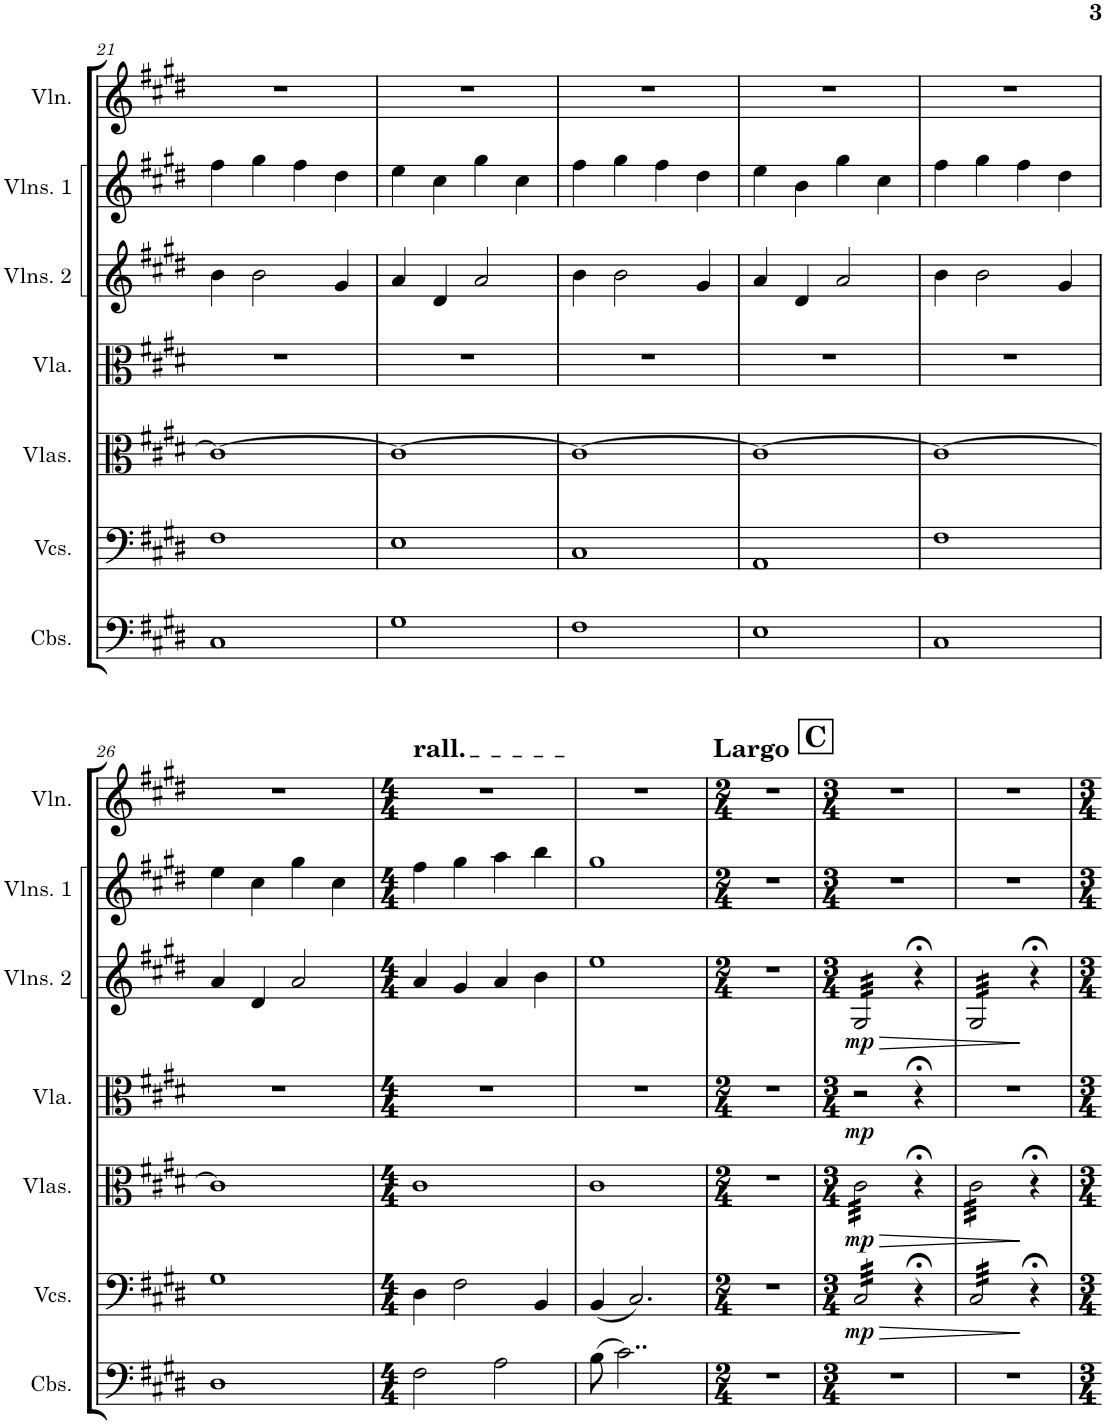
**kern	**kern	**dynam	**kern	**dynam	**kern	**dynam	**kern	**dynam	**kern	**kern
*part7	*part6	*part6	*part5	*part5	*part4	*part4	*part3	*part3	*part2	*part1
*staff7	*staff6	*staff6	*staff5	*staff5	*staff4	*staff4	*staff3	*staff3	*staff2	*staff1
*I"Contrabasses	*I"Violoncellos	*	*I"Violas	*	*I"Viola	*	*I"Violins 2	*	*I"Violins 1	*I"Violin
*I'Cbs.	*I'Vcs.	*	*I'Vlas.	*	*I'Vla.	*	*I'Vlns. 2	*	*I'Vlns. 1	*I'Vln.
!!LO:PB:g=z
*clefF4	*clefF4	*	*clefC3	*	*clefC3	*	*clefG2	*	*clefG2	*clefG2
*Trd7c12	*	*	*	*	*	*	*	*	*	*
*k[f#c#g#d#]	*k[f#c#g#d#]	*	*k[f#c#g#d#]	*	*k[f#c#g#d#]	*	*k[f#c#g#d#]	*	*k[f#c#g#d#]	*k[f#c#g#d#]
*M4/4	*M4/4	*	*M4/4	*	*M4/4	*	*M4/4	*	*M4/4	*M4/4
=21	=21	=21	=21	=21	=21	=21	=21	=21	=21	=21
1C#	1F#	.	1c#_	.	1r	.	4b\	.	4ff#\	1r
.	.	.	.	.	.	.	2b\	.	4gg#\	.
.	.	.	.	.	.	.	.	.	4ff#\	.
.	.	.	.	.	.	.	4g#/	.	4dd#\	.
=22	=22	=22	=22	=22	=22	=22	=22	=22	=22	=22
1G#	1E	.	1c#_	.	1r	.	4a/	.	4ee\	1r
.	.	.	.	.	.	.	4d#/	.	4cc#\	.
.	.	.	.	.	.	.	2a/	.	4gg#\	.
.	.	.	.	.	.	.	.	.	4cc#\	.
=23	=23	=23	=23	=23	=23	=23	=23	=23	=23	=23
1F#	1C#	.	1c#_	.	1r	.	4b\	.	4ff#\	1r
.	.	.	.	.	.	.	2b\	.	4gg#\	.
.	.	.	.	.	.	.	.	.	4ff#\	.
.	.	.	.	.	.	.	4g#/	.	4dd#\	.
=24	=24	=24	=24	=24	=24	=24	=24	=24	=24	=24
1E	1AA	.	1c#_	.	1r	.	4a/	.	4ee\	1r
.	.	.	.	.	.	.	4d#/	.	4b\	.
.	.	.	.	.	.	.	2a/	.	4gg#\	.
.	.	.	.	.	.	.	.	.	4cc#\	.
=25	=25	=25	=25	=25	=25	=25	=25	=25	=25	=25
1C#	1F#	.	1c#_	.	1r	.	4b\	.	4ff#\	1r
.	.	.	.	.	.	.	2b\	.	4gg#\	.
.	.	.	.	.	.	.	.	.	4ff#\	.
.	.	.	.	.	.	.	4g#/	.	4dd#\	.
!!LO:LB:g=z
=26	=26	=26	=26	=26	=26	=26	=26	=26	=26	=26
1D#	1G#	.	1c#]	.	1r	.	4a/	.	4ee\	1r
.	.	.	.	.	.	.	4d#/	.	4cc#\	.
.	.	.	.	.	.	.	2a/	.	4gg#\	.
.	.	.	.	.	.	.	.	.	4cc#\	.
=27	=27	=27	=27	=27	=27	=27	=27	=27	=27	=27
*M4/4	*M4/4	*	*M4/4	*	*M4/4	*	*M4/4	*	*M4/4	*M4/4
!	!	!	!	!	!	!	!	!	!	!LO:TX:a:t=rall.
2F#\	4D#\	.	1c#	.	1r	.	4a/	.	4ff#\	1r
.	2F#\	.	.	.	.	.	4g#/	.	4gg#\	.
2A\	.	.	.	.	.	.	4a/	.	4aa\	.
.	4BB/	.	.	.	.	.	4b\	.	4bb\	.
=28	=28	=28	=28	=28	=28	=28	=28	=28	=28	=28
(8B\	(4BB/	.	1c#	.	1r	.	1ee	.	1gg#	1r
2..c#\)	.	.	.	.	.	.	.	.	.	.
.	2.C#/)	.	.	.	.	.	.	.	.	.
=29	=29	=29	=29	=29	=29	=29	=29	=29	=29	=29
*M2/4	*M2/4	*	*M2/4	*	*M2/4	*	*M2/4	*	*M2/4	*M2/4
!	!	!	!	!	!	!	!	!	!	!LO:TX:a:B:t=Largo
2r	2r	.	2r	.	2r	.	2r	.	2r	2r
!!LO:REH:place=s1:a:B:cj:fs=14:t=C
=30	=30	=30	=30	=30	=30	=30	=30	=30	=30	=30
*M3/4	*M3/4	*	*M3/4	*	*M3/4	*	*M3/4	*	*M3/4	*M3/4
!	!	!LO:HP:b	!	!LO:HP:b	!	!	!	!LO:HP:b	!	!
!	!	!LO:DY:n=1:b	!	!LO:DY:n=1:b	!	!LO:DY:b	!	!LO:DY:n=1:b	!	!
*	*tremolo	*	*	*	*	*	*	*	*	*
*	*	*	*tremolo	*	*	*	*	*	*	*
*	*	*	*	*	*	*	*tremolo	*	*	*
2.r	32C#/LLL	> mp	32c#\LLL	> mp	2r	mp	32G#/LLL	> mp	2.r	2.r
.	32C#/	.	32c#\	.	.	.	32G#/	.	.	.
.	32C#/	.	32c#\	.	.	.	32G#/	.	.	.
.	32C#/	.	32c#\	.	.	.	32G#/	.	.	.
.	32C#/	.	32c#\	.	.	.	32G#/	.	.	.
.	32C#/	.	32c#\	.	.	.	32G#/	.	.	.
.	32C#/	.	32c#\	.	.	.	32G#/	.	.	.
.	32C#/	.	32c#\	.	.	.	32G#/	.	.	.
.	32C#/	.	32c#\	.	.	.	32G#/	.	.	.
.	32C#/	.	32c#\	.	.	.	32G#/	.	.	.
.	32C#/	.	32c#\	.	.	.	32G#/	.	.	.
.	32C#/	.	32c#\	.	.	.	32G#/	.	.	.
.	32C#/	.	32c#\	.	.	.	32G#/	.	.	.
.	32C#/	.	32c#\	.	.	.	32G#/	.	.	.
.	32C#/	.	32c#\	.	.	.	32G#/	.	.	.
.	32C#/JJJ	.	32c#\JJJ	.	.	.	32G#/JJJ	.	.	.
.	4r;<	.	4r;<	.	4r;<	.	4r;<	.	.	.
=31	=31	=31	=31	=31	=31	=31	=31	=31	=31	=31
2.r	32C#/LLL	.	32c#\LLL	.	2.r	.	32G#/LLL	.	2.r	2.r
.	32C#/	.	32c#\	.	.	.	32G#/	.	.	.
.	32C#/	.	32c#\	.	.	.	32G#/	.	.	.
.	32C#/	.	32c#\	.	.	.	32G#/	.	.	.
.	32C#/	.	32c#\	.	.	.	32G#/	.	.	.
.	32C#/	.	32c#\	.	.	.	32G#/	.	.	.
.	32C#/	.	32c#\	.	.	.	32G#/	.	.	.
.	32C#/	.	32c#\	.	.	.	32G#/	.	.	.
.	32C#/	.	32c#\	.	.	.	32G#/	.	.	.
.	32C#/	.	32c#\	.	.	.	32G#/	.	.	.
.	32C#/	.	32c#\	.	.	.	32G#/	.	.	.
.	32C#/	.	32c#\	.	.	.	32G#/	.	.	.
.	32C#/	.	32c#\	.	.	.	32G#/	.	.	.
.	32C#/	.	32c#\	.	.	.	32G#/	.	.	.
.	32C#/	.	32c#\	.	.	.	32G#/	.	.	.
.	32C#/JJJ	.	32c#\JJJ	.	.	.	32G#/JJJ	.	.	.
*	*	*	*	*	*	*	*Xtremolo	*	*	*
*	*	*	*Xtremolo	*	*	*	*	*	*	*
*	*Xtremolo	*	*	*	*	*	*	*	*	*
.	4r;<	]	4r;<	]	.	.	4r;<	]	.	.
=	=	=	=	=	=	=	=	=	=	=
*-	*-	*-	*-	*-	*-	*-	*-	*-	*-	*-
